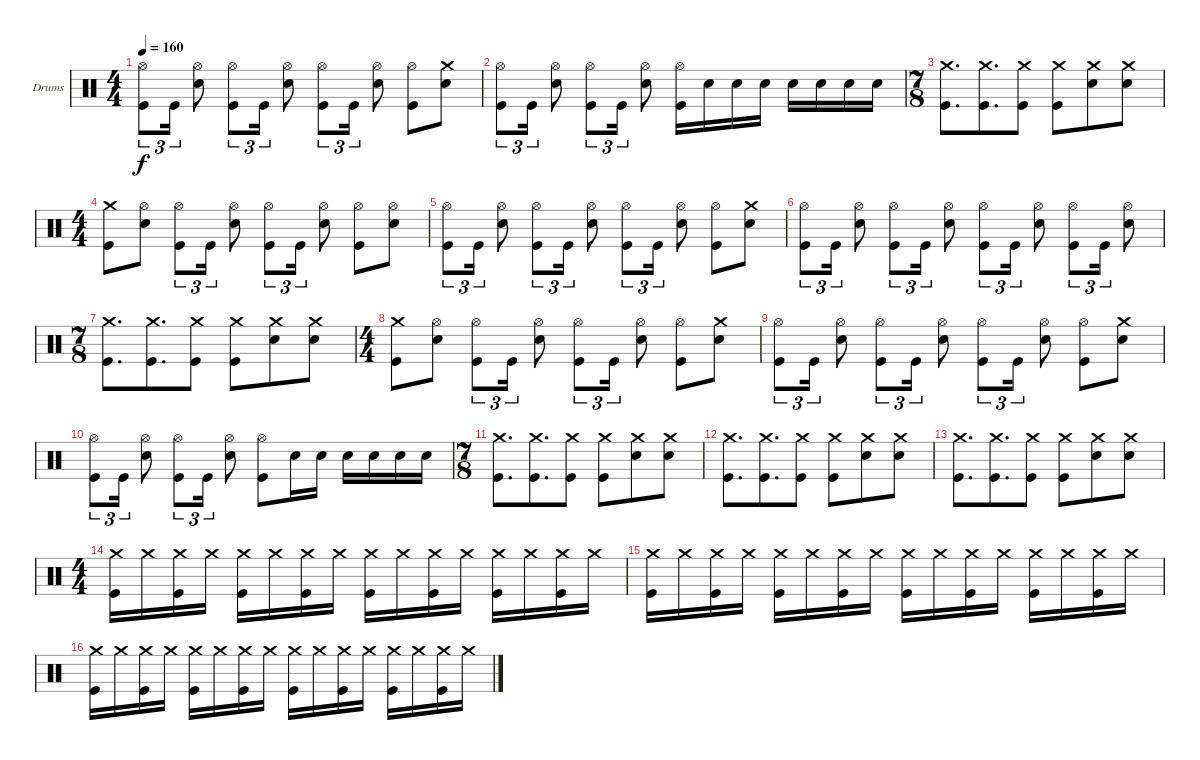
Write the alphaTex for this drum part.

\bracketExtendMode groupsimilarinstruments
\firstSystemTrackNameOrientation horizontal
\otherSystemsTrackNameOrientation horizontal
\track ("Drums" "Drums") {instrument percussion}
\staff {score}
\articulation defaults
\ts (4 4)
\tempo 160
\clef neutral
\ks c
("Hi-Hat (open)" "Kick (hit)").8{tu (3 2) dy f} "Kick (hit)".16{tu (3 2)} ("Hi-Hat (open)" "Snare (hit) 2").8 ("Hi-Hat (open)" "Kick (hit)").8{tu (3 2)} "Kick (hit)".16{tu (3 2)} ("Hi-Hat (open)" "Snare (hit) 2").8 ("Hi-Hat (open)" "Kick (hit)").8{tu (3 2)} "Kick (hit)".16{tu (3 2)} ("Hi-Hat (open)" "Snare (hit) 2").8 ("Hi-Hat (open)" "Kick (hit)").8 ("Snare (hit) 2" "Crash medium (hit)").8 |
("Hi-Hat (open)" "Kick (hit)").8{tu (3 2)} "Kick (hit)".16{tu (3 2)} ("Snare (hit) 2" "Hi-Hat (open)").8 ("Hi-Hat (open)" "Kick (hit)").8{tu (3 2)} "Kick (hit)".16{tu (3 2)} ("Hi-Hat (open)" "Snare (hit) 2").8 ("Hi-Hat (open)" "Kick (hit)").16 "Snare (hit) 2".16 "Snare (hit) 2".16 "Snare (hit) 2".16 "Snare (hit) 2".16 "Snare (hit) 2".16 "Snare (hit) 2".16 "Snare (hit) 2".16 |
\ts (7 8)
("Crash medium (hit)" "Kick (hit)").8{d} ("Crash medium (hit)" "Kick (hit)").8{d} ("Crash medium (hit)" "Kick (hit)").8 ("Crash medium (hit)" "Kick (hit)").8 ("Crash medium (hit)" "Snare (hit) 2").8 ("Crash medium (hit)" "Snare (hit) 2").8 |
\ts (4 4)
("Kick (hit)" "Crash medium (hit)").8 ("Hi-Hat (open)" "Snare (hit) 2").8 ("Hi-Hat (open)" "Kick (hit)").8{tu (3 2)} "Kick (hit)".16{tu (3 2)} ("Hi-Hat (open)" "Snare (hit) 2").8 ("Hi-Hat (open)" "Kick (hit)").8{tu (3 2)} "Kick (hit)".16{tu (3 2)} ("Hi-Hat (open)" "Snare (hit) 2").8 ("Hi-Hat (open)" "Kick (hit)").8 ("Snare (hit) 2" "Hi-Hat (open)").8 |
("Hi-Hat (open)" "Kick (hit)").8{tu (3 2)} "Kick (hit)".16{tu (3 2)} ("Hi-Hat (open)" "Snare (hit) 2").8 ("Hi-Hat (open)" "Kick (hit)").8{tu (3 2)} "Kick (hit)".16{tu (3 2)} ("Hi-Hat (open)" "Snare (hit) 2").8 ("Hi-Hat (open)" "Kick (hit)").8{tu (3 2)} "Kick (hit)".16{tu (3 2)} ("Hi-Hat (open)" "Snare (hit) 2").8 ("Hi-Hat (open)" "Kick (hit)").8 ("Snare (hit) 2" "Crash medium (hit)").8 |
("Hi-Hat (open)" "Kick (hit)").8{tu (3 2)} "Kick (hit)".16{tu (3 2)} ("Snare (hit) 2" "Hi-Hat (open)").8 ("Hi-Hat (open)" "Kick (hit)").8{tu (3 2)} "Kick (hit)".16{tu (3 2)} ("Hi-Hat (open)" "Snare (hit) 2").8 ("Hi-Hat (open)" "Kick (hit)").8{tu (3 2)} "Kick (hit)".16{tu (3 2)} ("Hi-Hat (open)" "Snare (hit) 2").8 ("Hi-Hat (open)" "Kick (hit)").8{tu (3 2)} "Kick (hit)".16{tu (3 2)} ("Hi-Hat (open)" "Snare (hit) 2").8 |
\ts (7 8)
("Crash medium (hit)" "Kick (hit)").8{d} ("Crash medium (hit)" "Kick (hit)").8{d} ("Crash medium (hit)" "Kick (hit)").8 ("Crash medium (hit)" "Kick (hit)").8 ("Crash medium (hit)" "Snare (hit) 2").8 ("Crash medium (hit)" "Snare (hit) 2").8 |
\ts (4 4)
("Kick (hit)" "Crash medium (hit)").8 ("Hi-Hat (open)" "Snare (hit) 2").8 ("Hi-Hat (open)" "Kick (hit)").8{tu (3 2)} "Kick (hit)".16{tu (3 2)} ("Hi-Hat (open)" "Snare (hit) 2").8 ("Hi-Hat (open)" "Kick (hit)").8{tu (3 2)} "Kick (hit)".16{tu (3 2)} ("Hi-Hat (open)" "Snare (hit) 2").8 ("Hi-Hat (open)" "Kick (hit)").8 ("Snare (hit) 2" "Crash medium (hit)").8 |
("Hi-Hat (open)" "Kick (hit)").8{tu (3 2)} "Kick (hit)".16{tu (3 2)} ("Hi-Hat (open)" "Snare (hit) 2").8 ("Hi-Hat (open)" "Kick (hit)").8{tu (3 2)} "Kick (hit)".16{tu (3 2)} ("Hi-Hat (open)" "Snare (hit) 2").8 ("Hi-Hat (open)" "Kick (hit)").8{tu (3 2)} "Kick (hit)".16{tu (3 2)} ("Hi-Hat (open)" "Snare (hit) 2").8 ("Hi-Hat (open)" "Kick (hit)").8 ("Snare (hit) 2" "Crash medium (hit)").8 |
("Hi-Hat (open)" "Kick (hit)").8{tu (3 2)} "Kick (hit)".16{tu (3 2)} ("Snare (hit) 2" "Hi-Hat (open)").8 ("Hi-Hat (open)" "Kick (hit)").8{tu (3 2)} "Kick (hit)".16{tu (3 2)} ("Hi-Hat (open)" "Snare (hit) 2").8 ("Hi-Hat (open)" "Kick (hit)").8 "Snare (hit) 2".16 "Snare (hit) 2".16 "Snare (hit) 2".16 "Snare (hit) 2".16 "Snare (hit) 2".16 "Snare (hit) 2".16 |
\ts (7 8)
("Crash medium (hit)" "Kick (hit)").8{d} ("Crash medium (hit)" "Kick (hit)").8{d} ("Crash medium (hit)" "Kick (hit)").8 ("Crash medium (hit)" "Kick (hit)").8 ("Crash medium (hit)" "Snare (hit) 2").8 ("Crash medium (hit)" "Snare (hit) 2").8 |
("Crash medium (hit)" "Kick (hit)").8{d} ("Crash medium (hit)" "Kick (hit)").8{d} ("Crash medium (hit)" "Kick (hit)").8 ("Crash medium (hit)" "Kick (hit)").8 ("Crash medium (hit)" "Snare (hit) 2").8 ("Crash medium (hit)" "Snare (hit) 2").8 |
("Crash medium (hit)" "Kick (hit)").8{d} ("Crash medium (hit)" "Kick (hit)").8{d} ("Crash medium (hit)" "Kick (hit)").8 ("Crash medium (hit)" "Kick (hit)").8 ("Crash medium (hit)" "Snare (hit) 2").8 ("Crash medium (hit)" "Snare (hit) 2").8 |
\ts (4 4)
("Crash medium (hit)" "Kick (hit)").16 "Crash medium (hit)".16 ("Crash medium (hit)" "Kick (hit)").16 "Crash medium (hit)".16 ("Crash medium (hit)" "Kick (hit)").16 "Crash medium (hit)".16 ("Crash medium (hit)" "Kick (hit)").16 "Crash medium (hit)".16 ("Crash medium (hit)" "Kick (hit)").16 "Crash medium (hit)".16 ("Crash medium (hit)" "Kick (hit)").16 "Crash medium (hit)".16 ("Crash medium (hit)" "Kick (hit)").16 "Crash medium (hit)".16 ("Crash medium (hit)" "Kick (hit)").16 "Crash medium (hit)".16 |
("Crash medium (hit)" "Kick (hit)").16 "Crash medium (hit)".16 ("Crash medium (hit)" "Kick (hit)").16 "Crash medium (hit)".16 ("Crash medium (hit)" "Kick (hit)").16 "Crash medium (hit)".16 ("Crash medium (hit)" "Kick (hit)").16 "Crash medium (hit)".16 ("Crash medium (hit)" "Kick (hit)").16 "Crash medium (hit)".16 ("Crash medium (hit)" "Kick (hit)").16 "Crash medium (hit)".16 ("Crash medium (hit)" "Kick (hit)").16 "Crash medium (hit)".16 ("Crash medium (hit)" "Kick (hit)").16 "Crash medium (hit)".16 |
("Crash medium (hit)" "Kick (hit)").16 "Crash medium (hit)".16 ("Crash medium (hit)" "Kick (hit)").16 "Crash medium (hit)".16 ("Crash medium (hit)" "Kick (hit)").16 "Crash medium (hit)".16 ("Crash medium (hit)" "Kick (hit)").16 "Crash medium (hit)".16 ("Crash medium (hit)" "Kick (hit)").16 "Crash medium (hit)".16 ("Crash medium (hit)" "Kick (hit)").16 "Crash medium (hit)".16 ("Crash medium (hit)" "Kick (hit)").16 "Crash medium (hit)".16 ("Crash medium (hit)" "Kick (hit)").16 "Crash medium (hit)".16
